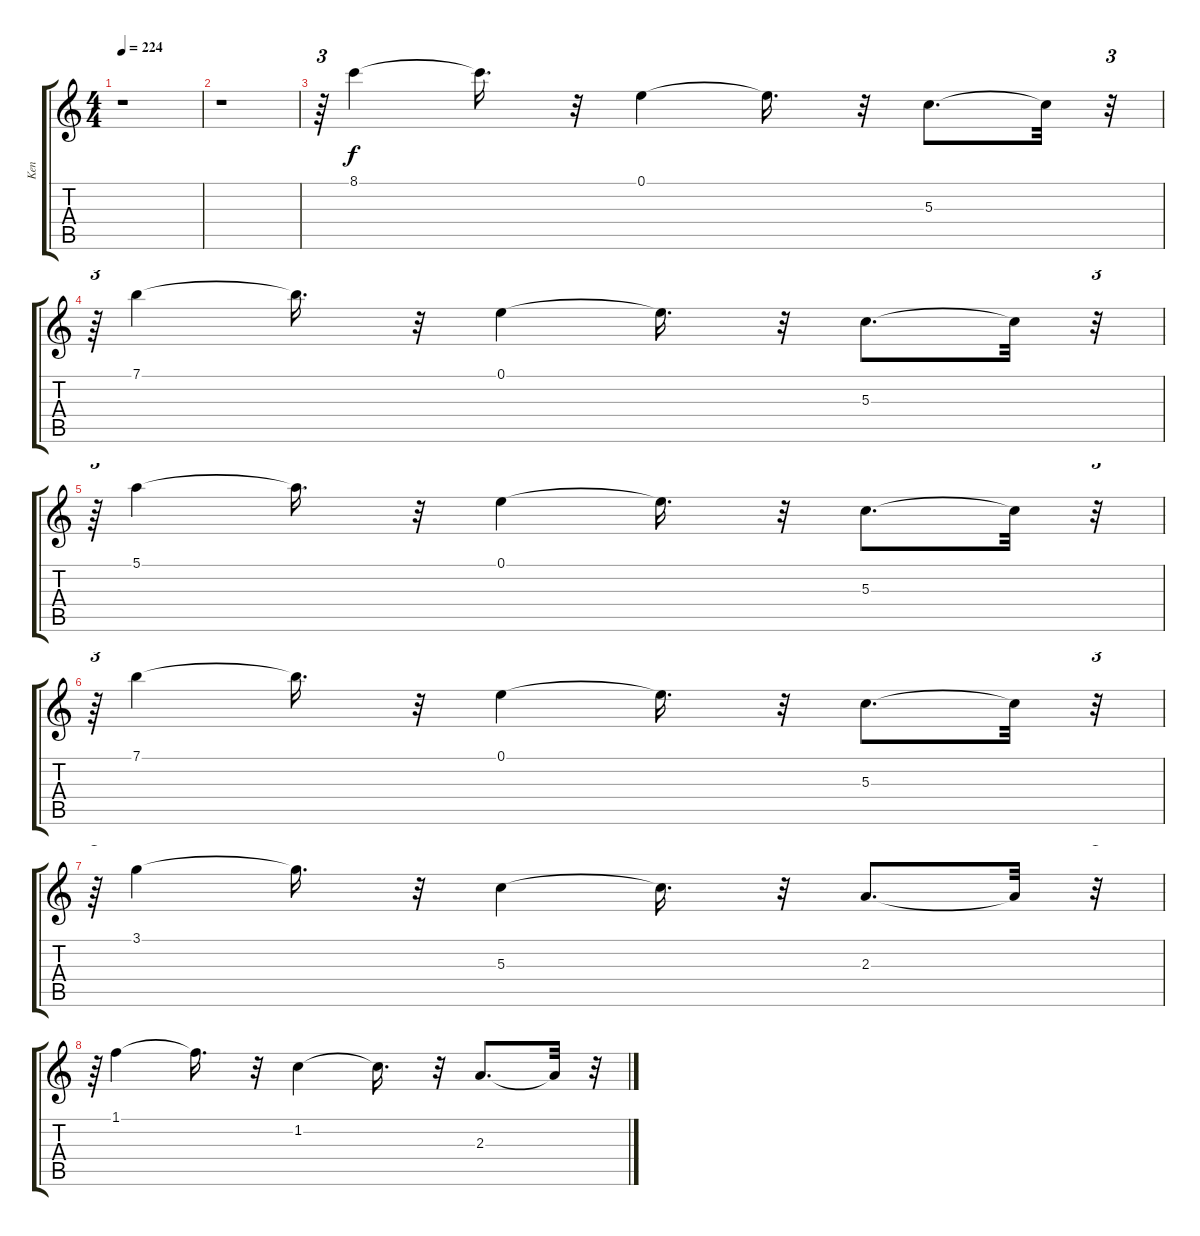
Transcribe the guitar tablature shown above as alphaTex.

\track ("Ken" "Ken") {instrument electricguitarjazz}
\staff {score tabs}
\tuning (E4 B3 G3 D3 A2 E2) {hide}
\ts (4 4)
\tempo 224
\clef g2
\ks c
r.1{dy f} |
r.1 |
r.64{tu (3 2)} 8.1.4 8.1{t}.16{d} r.32 0.1.4 0.1{t}.16{d} r.32 5.3.8{d} 5.3{t}.32 r.32{tu (3 2)} |
r.64{tu (3 2)} 7.1.4 7.1{t}.16{d} r.32 0.1.4 0.1{t}.16{d} r.32 5.3.8{d} 5.3{t}.32 r.32{tu (3 2)} |
r.64{tu (3 2)} 5.1.4 5.1{t}.16{d} r.32 0.1.4 0.1{t}.16{d} r.32 5.3.8{d} 5.3{t}.32 r.32{tu (3 2)} |
r.64{tu (3 2)} 7.1.4 7.1{t}.16{d} r.32 0.1.4 0.1{t}.16{d} r.32 5.3.8{d} 5.3{t}.32 r.32{tu (3 2)} |
r.64{tu (3 2)} 3.1.4 3.1{t}.16{d} r.32 5.3.4 5.3{t}.16{d} r.32 2.3.8{d} 2.3{t}.32 r.32{tu (3 2)} |
r.64{tu (3 2)} 1.1.4 1.1{t}.16{d} r.32 1.2.4 1.2{t}.16{d} r.32 2.3.8{d} 2.3{t}.32 r.32{tu (3 2)}
